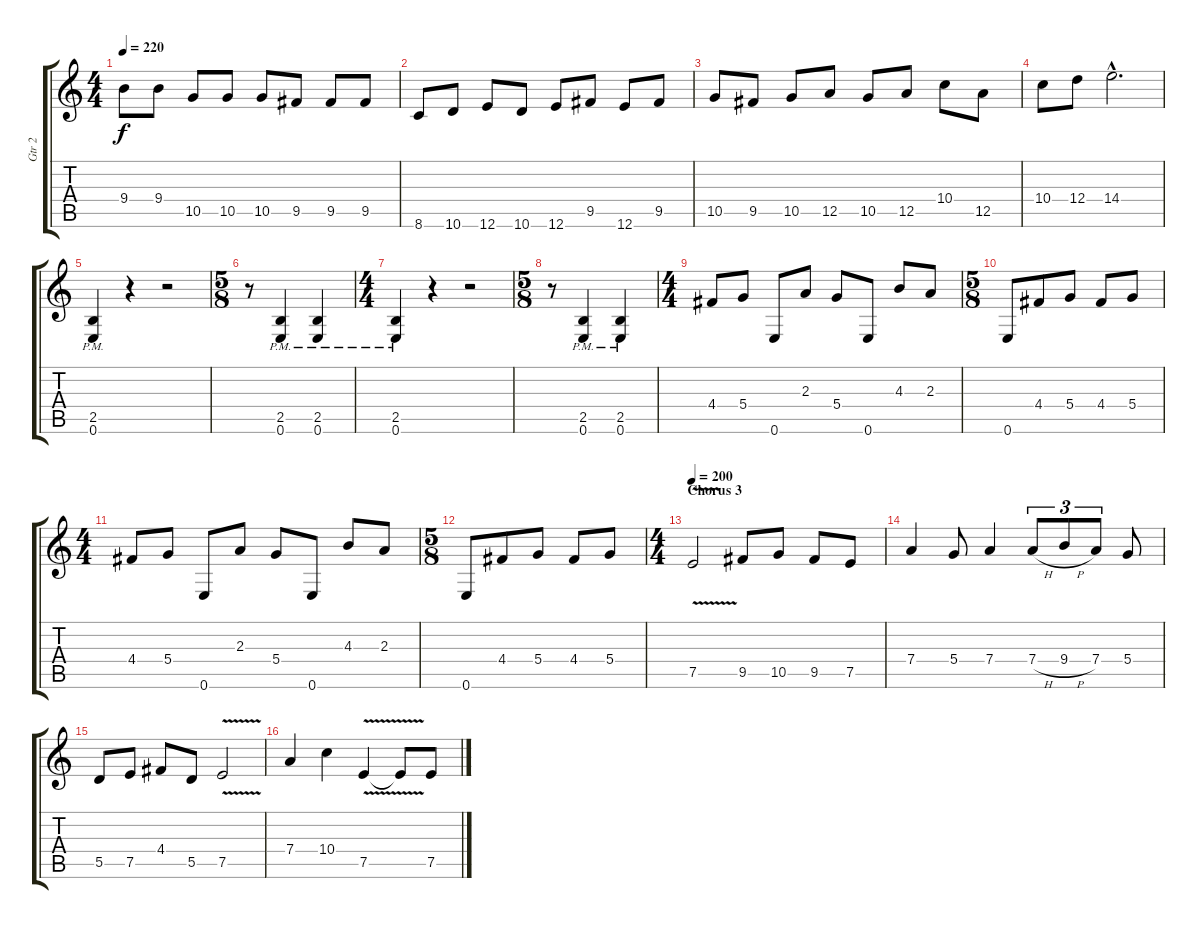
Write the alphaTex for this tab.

\track ("Gtr 2" "Gtr 2") {instrument distortionguitar}
\staff {score tabs}
\tuning (E4 B3 G3 D3 A2 E2) {hide}
\ts (4 4)
\tempo 220
\clef g2
\ks c
9.4.8{dy f} 9.4.8 10.5.8 10.5.8 10.5.8 9.5.8 9.5.8 9.5.8 |
8.6.8 10.6.8 12.6.8 10.6.8 12.6.8 9.5.8 12.6.8 9.5.8 |
10.5.8 9.5.8 10.5.8 12.5.8 10.5.8 12.5.8 10.4.8 12.5.8 |
10.4.8 12.4.8 14.4{hac}.2{d} |
(2.5{pm} 0.6{pm}).4 r.4 r.2 |
\ts (5 8)
r.8 (2.5{pm} 0.6{pm}).4 (2.5{pm} 0.6{pm}).4 |
\ts (4 4)
(2.5{pm} 0.6{pm}).4 r.4 r.2 |
\ts (5 8)
r.8 (2.5{pm} 0.6{pm}).4 (2.5{pm} 0.6{pm}).4 |
\ts (4 4)
4.4.8 5.4.8 0.6.8 2.3.8 5.4.8 0.6.8 4.3.8 2.3.8 |
\ts (5 8)
0.6.8 4.4.8 5.4.8 4.4.8 5.4.8 |
\ts (4 4)
4.4.8 5.4.8 0.6.8 2.3.8 5.4.8 0.6.8 4.3.8 2.3.8 |
\ts (5 8)
0.6.8 4.4.8 5.4.8 4.4.8 5.4.8 |
\ts (4 4)
\section ("" "Chorus 3")
\tempo 200
7.5{v}.2 9.5.8 10.5.8 9.5.8 7.5.8 |
7.4.4 5.4.8 7.4.4 7.4{h}.8{tu (3 2)} 9.4{h}.8{tu (3 2)} 7.4.8{tu (3 2)} 5.4.8 |
5.5.8 7.5.8 4.4.8 5.5.8 7.5{v}.2 |
7.4.4 10.4.4 7.5{v}.4 7.5{t}.8 7.5.8
